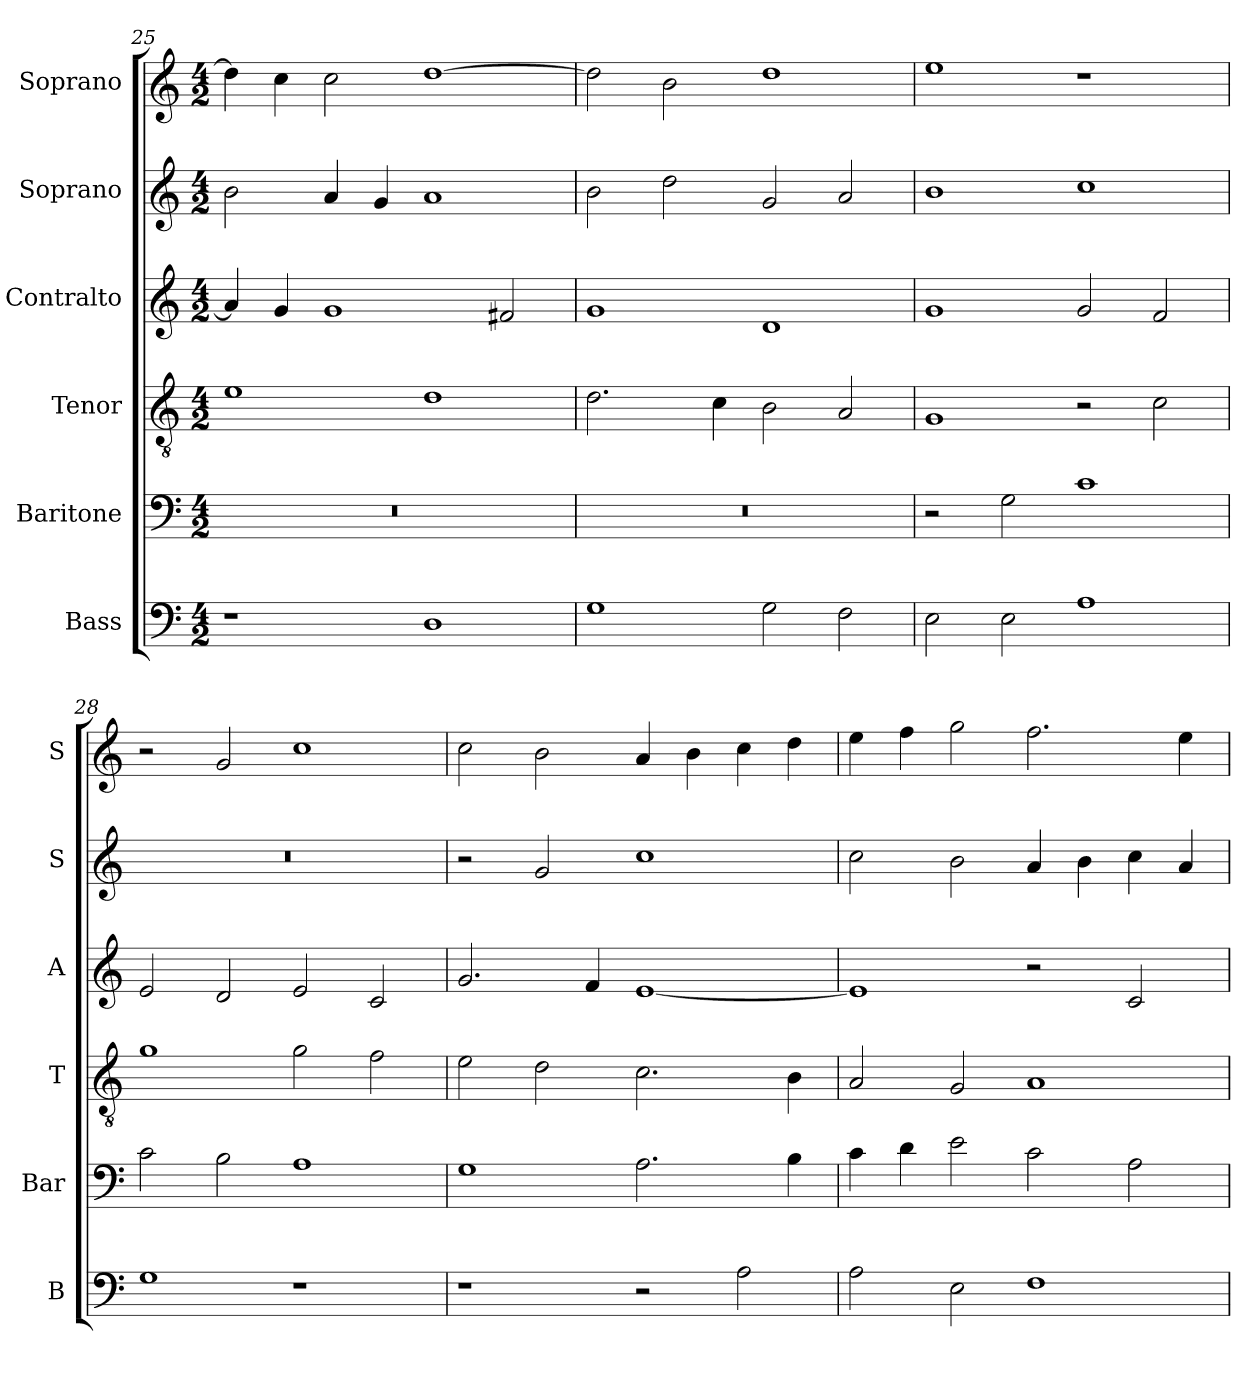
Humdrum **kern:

**kern	**kern	**kern	**kern	**kern	**kern
*part6	*part5	*part4	*part3	*part2	*part1
*staff6	*staff5	*staff4	*staff3	*staff2	*staff1
*I"Bass	*I"Baritone	*I"Tenor	*I"Contralto	*I"Soprano	*I"Soprano
*I'B	*I'Bar	*I'T	*I'A	*I'S	*I'S
*clefF4	*clefF4	*clefGv2	*clefG2	*clefG2	*clefG2
*k[]	*k[]	*k[]	*k[]	*k[]	*k[]
*G:mix	*G:mix	*G:mix	*G:mix	*G:mix	*G:mix
*M4/2	*M4/2	*M4/2	*M4/2	*M4/2	*M4/2
=25	=25	=25	=25	=25	=25
1r	0r	1e	4a]	2b	4dd]
.	.	.	4g	.	4cc
.	.	.	1g	4a	2cc
.	.	.	.	4g	.
1D	.	1d	.	1a	[1dd
.	.	.	2f#X	.	.
=26	=26	=26	=26	=26	=26
1G	0r	2.d	1g	2b	2dd]
.	.	.	.	2dd	2b
.	.	4c	.	.	.
2G	.	2B	1d	2g	1dd
2F	.	2A	.	2a	.
=27	=27	=27	=27	=27	=27
2E	2r	1G	1g	1b	1ee
2E	2G	.	.	.	.
1A	1c	2r	2g	1cc	1r
.	.	2c	2f	.	.
=28	=28	=28	=28	=28	=28
1G	2c	1g	2e	0r	2r
.	2B	.	2d	.	2g
1r	1A	2g	2e	.	1cc
.	.	2f	2c	.	.
=29	=29	=29	=29	=29	=29
1r	1G	2e	2.g	2r	2cc
.	.	2d	.	2g	2b
.	.	.	4f	.	.
2r	2.A	2.c	[1e	1cc	4a
.	.	.	.	.	4b
2A	.	.	.	.	4cc
.	4B	4B	.	.	4dd
=30	=30	=30	=30	=30	=30
2A	4c	2A	1e]	2cc	4ee
.	4d	.	.	.	4ff
2E	2e	2G	.	2b	2gg
1F	2c	1A	2r	4a	2.ff
.	.	.	.	4b	.
.	2A	.	2c	4cc	.
.	.	.	.	4a	4ee
=	=	=	=	=	=
*-	*-	*-	*-	*-	*-
